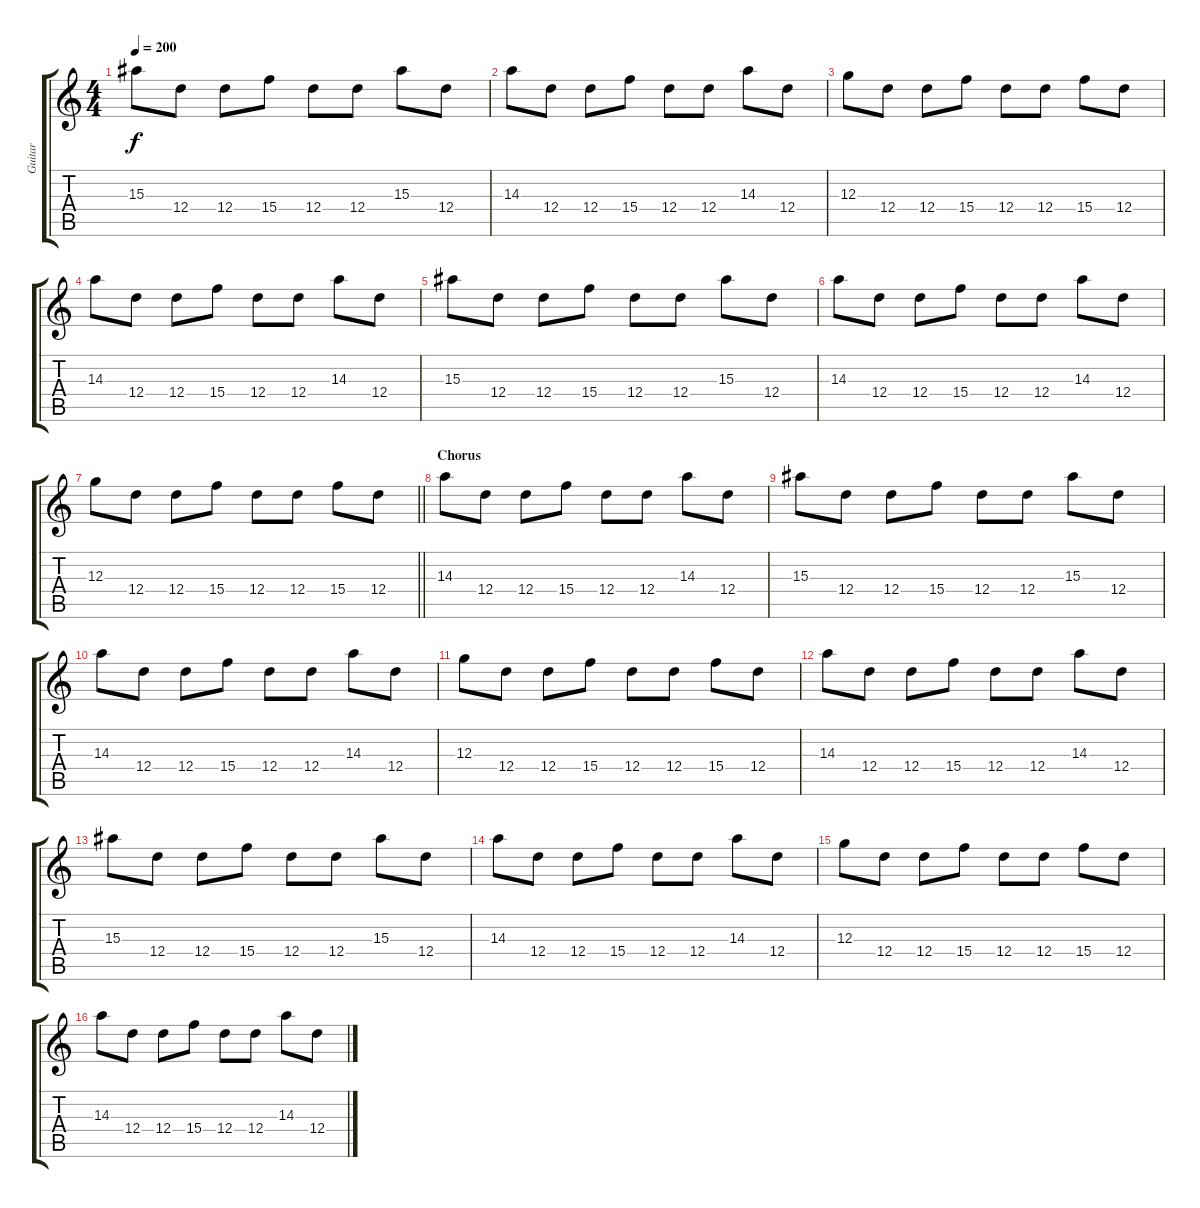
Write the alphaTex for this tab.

\track ("Guitar" "Guitar") {instrument distortionguitar}
\staff {score tabs}
\tuning (E4 B3 G3 D3 A2 D2) {hide}
\ts (4 4)
\tempo 200
\clef g2
\ks c
15.3.8{dy f} 12.4.8 12.4.8 15.4.8 12.4.8 12.4.8 15.3.8 12.4.8 |
14.3.8 12.4.8 12.4.8 15.4.8 12.4.8 12.4.8 14.3.8 12.4.8 |
12.3.8 12.4.8 12.4.8 15.4.8 12.4.8 12.4.8 15.4.8 12.4.8 |
14.3.8 12.4.8 12.4.8 15.4.8 12.4.8 12.4.8 14.3.8 12.4.8 |
15.3.8 12.4.8 12.4.8 15.4.8 12.4.8 12.4.8 15.3.8 12.4.8 |
14.3.8 12.4.8 12.4.8 15.4.8 12.4.8 12.4.8 14.3.8 12.4.8 |
\barLineRight lightlight
12.3.8 12.4.8 12.4.8 15.4.8 12.4.8 12.4.8 15.4.8 12.4.8 |
\section ("" "Chorus")
14.3.8 12.4.8 12.4.8 15.4.8 12.4.8 12.4.8 14.3.8 12.4.8 |
15.3.8 12.4.8 12.4.8 15.4.8 12.4.8 12.4.8 15.3.8 12.4.8 |
14.3.8 12.4.8 12.4.8 15.4.8 12.4.8 12.4.8 14.3.8 12.4.8 |
12.3.8 12.4.8 12.4.8 15.4.8 12.4.8 12.4.8 15.4.8 12.4.8 |
14.3.8 12.4.8 12.4.8 15.4.8 12.4.8 12.4.8 14.3.8 12.4.8 |
15.3.8 12.4.8 12.4.8 15.4.8 12.4.8 12.4.8 15.3.8 12.4.8 |
14.3.8 12.4.8 12.4.8 15.4.8 12.4.8 12.4.8 14.3.8 12.4.8 |
12.3.8 12.4.8 12.4.8 15.4.8 12.4.8 12.4.8 15.4.8 12.4.8 |
14.3.8 12.4.8 12.4.8 15.4.8 12.4.8 12.4.8 14.3.8 12.4.8
